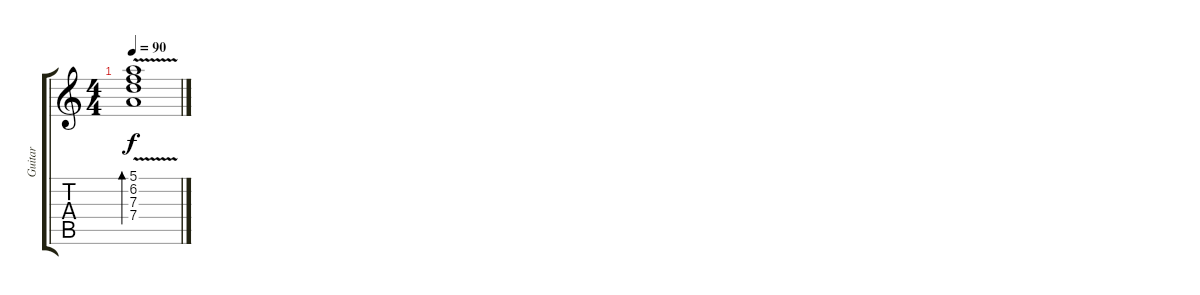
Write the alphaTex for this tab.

\track ("Guitar" "Guitar") {instrument acousticguitarsteel}
\staff {score tabs}
\tuning (E4 B3 G3 D3 A2 E2) {hide}
\ts (4 4)
\tempo 90
\clef g2
\ks c
(5.1 6.2 7.3 7.4{v}).1{bd 60 dy f}
